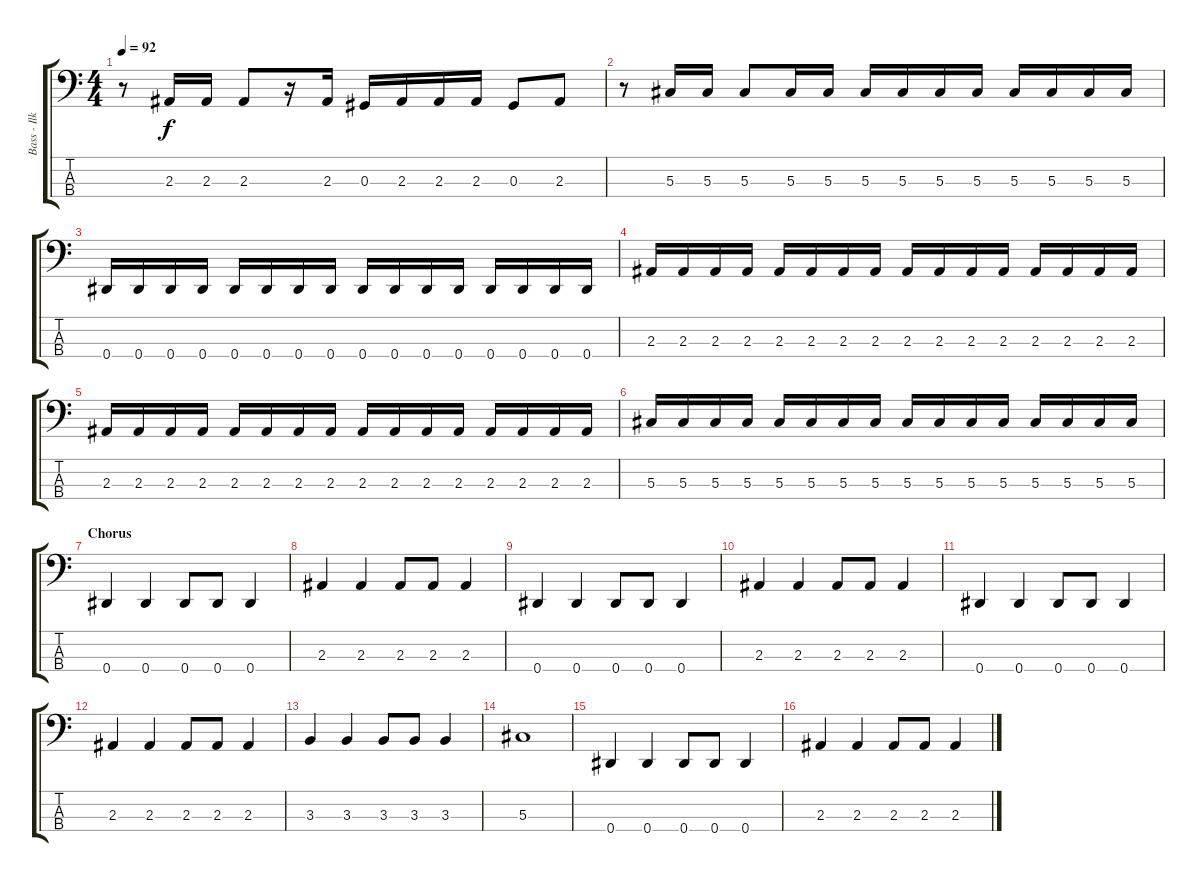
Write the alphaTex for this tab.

\track ("Bass - Ilker Erstin" "Bass - Ilk") {instrument electricbassfinger}
\staff {score tabs}
\tuning (Gb2 Db2 Ab1 Eb1) {hide}
\ts (4 4)
\tempo 92
\clef f4
\ks c
r.8{dy f} 2.3.16 2.3.16 2.3.8 r.16 2.3.16 0.3.16 2.3.16 2.3.16 2.3.16 0.3.8 2.3.8 |
r.8 5.3.16 5.3.16 5.3.8 5.3.16 5.3.16 5.3.16 5.3.16 5.3.16 5.3.16 5.3.16 5.3.16 5.3.16 5.3.16 |
0.4.16 0.4.16 0.4.16 0.4.16 0.4.16 0.4.16 0.4.16 0.4.16 0.4.16 0.4.16 0.4.16 0.4.16 0.4.16 0.4.16 0.4.16 0.4.16 |
2.3.16 2.3.16 2.3.16 2.3.16 2.3.16 2.3.16 2.3.16 2.3.16 2.3.16 2.3.16 2.3.16 2.3.16 2.3.16 2.3.16 2.3.16 2.3.16 |
2.3.16 2.3.16 2.3.16 2.3.16 2.3.16 2.3.16 2.3.16 2.3.16 2.3.16 2.3.16 2.3.16 2.3.16 2.3.16 2.3.16 2.3.16 2.3.16 |
5.3.16 5.3.16 5.3.16 5.3.16 5.3.16 5.3.16 5.3.16 5.3.16 5.3.16 5.3.16 5.3.16 5.3.16 5.3.16 5.3.16 5.3.16 5.3.16 |
\section ("" "Chorus")
0.4.4 0.4.4 0.4.8 0.4.8 0.4.4 |
2.3.4 2.3.4 2.3.8 2.3.8 2.3.4 |
0.4.4 0.4.4 0.4.8 0.4.8 0.4.4 |
2.3.4 2.3.4 2.3.8 2.3.8 2.3.4 |
0.4.4 0.4.4 0.4.8 0.4.8 0.4.4 |
2.3.4 2.3.4 2.3.8 2.3.8 2.3.4 |
3.3.4 3.3.4 3.3.8 3.3.8 3.3.4 |
5.3.1 |
0.4.4 0.4.4 0.4.8 0.4.8 0.4.4 |
2.3.4 2.3.4 2.3.8 2.3.8 2.3.4
